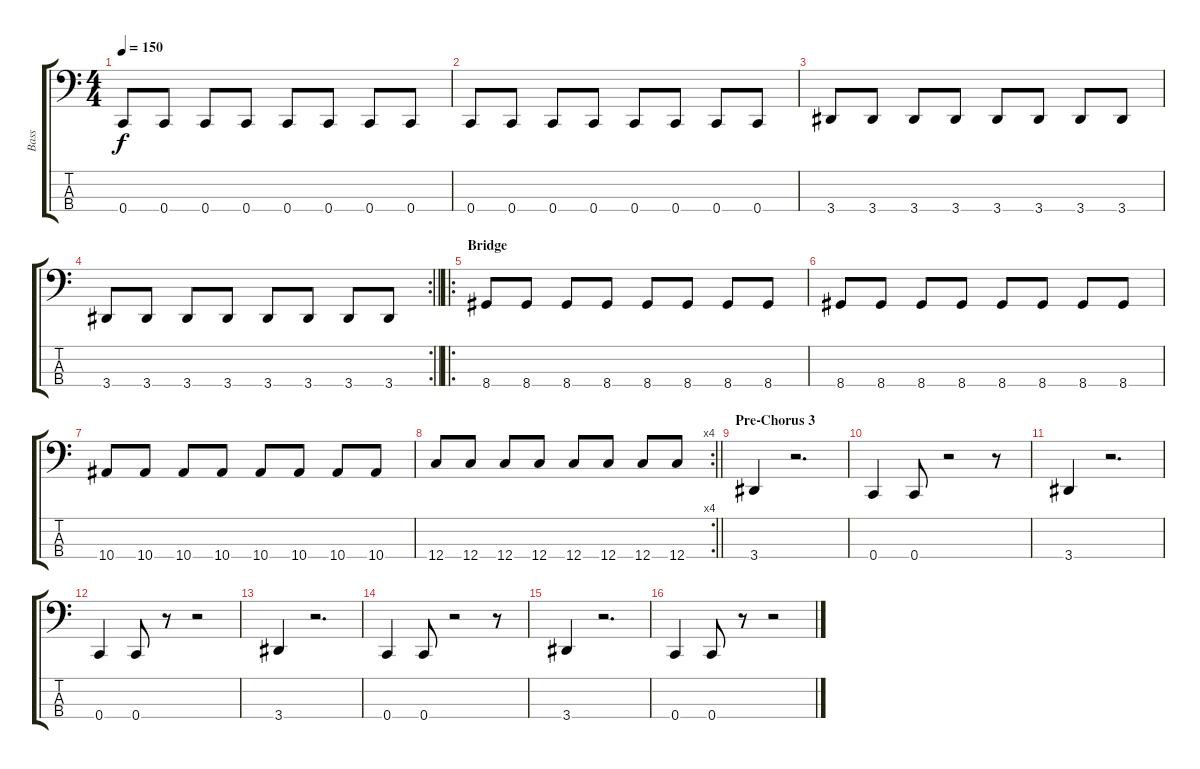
\track ("Bass" "Bass") {instrument electricbassfinger}
\staff {score tabs}
\tuning (Eb2 Bb1 F1 C1) {hide}
\ts (4 4)
\tempo 150
\clef f4
\ks c
0.4.8{dy f} 0.4.8 0.4.8 0.4.8 0.4.8 0.4.8 0.4.8 0.4.8 |
0.4.8 0.4.8 0.4.8 0.4.8 0.4.8 0.4.8 0.4.8 0.4.8 |
3.4.8 3.4.8 3.4.8 3.4.8 3.4.8 3.4.8 3.4.8 3.4.8 |
\rc 2
\barLineRight lightlight
3.4.8 3.4.8 3.4.8 3.4.8 3.4.8 3.4.8 3.4.8 3.4.8 |
\ro
\section ("" "Bridge")
8.4.8 8.4.8 8.4.8 8.4.8 8.4.8 8.4.8 8.4.8 8.4.8 |
8.4.8 8.4.8 8.4.8 8.4.8 8.4.8 8.4.8 8.4.8 8.4.8 |
10.4.8 10.4.8 10.4.8 10.4.8 10.4.8 10.4.8 10.4.8 10.4.8 |
\rc 4
\barLineRight lightlight
12.4.8 12.4.8 12.4.8 12.4.8 12.4.8 12.4.8 12.4.8 12.4.8 |
\section ("" "Pre-Chorus 3")
3.4.4 r.2{d} |
0.4.4 0.4.8 r.2 r.8 |
3.4.4 r.2{d} |
0.4.4 0.4.8 r.8 r.2 |
3.4.4 r.2{d} |
0.4.4 0.4.8 r.2 r.8 |
3.4.4 r.2{d} |
0.4.4 0.4.8 r.8 r.2
